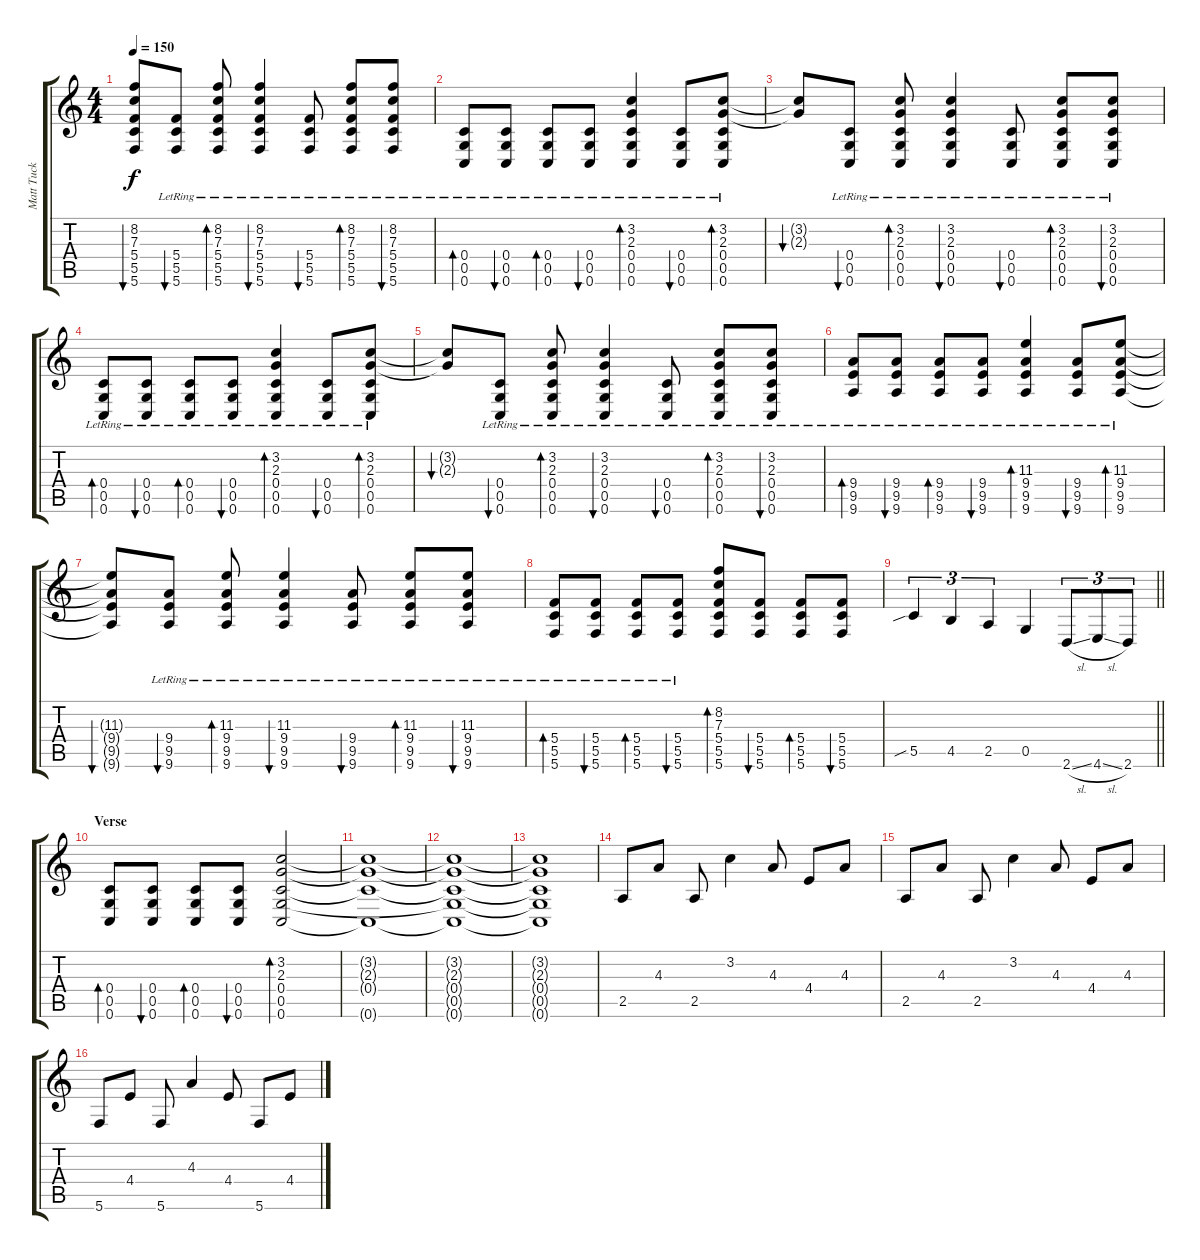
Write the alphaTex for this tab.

\track ("Matt Tuck" "Matt Tuck") {instrument acousticguitarsteel}
\staff {score tabs}
\tuning (D4 A3 F3 C3 G2 C2) {hide}
\ts (4 4)
\tempo 150
\clef g2
\ks c
(8.2{t} 7.3{t} 5.4{t} 5.5{t} 5.6{t}).8{bu 60 dy f} (5.4{lr} 5.5{lr} 5.6{lr}).8{bu 60} (8.2{lr} 7.3{lr} 5.4{lr} 5.5{lr} 5.6{lr}).8{bd 60} (8.2{lr} 7.3{lr} 5.4{lr} 5.5{lr} 5.6{lr}).4{bu 60} (5.4{lr} 5.5{lr} 5.6{lr}).8{bu 60} (8.2{lr} 7.3{lr} 5.4{lr} 5.5{lr} 5.6{lr}).8{bd 60} (8.2{lr} 7.3{lr} 5.4{lr} 5.5{lr} 5.6{lr}).8{bu 60} |
(0.4{lr} 0.5{lr} 0.6{lr}).8{bd 60} (0.4{lr} 0.5{lr} 0.6{lr}).8{bu 60} (0.4{lr} 0.5{lr} 0.6{lr}).8{bd 60} (0.4{lr} 0.5{lr} 0.6{lr}).8{bu 60} (3.2{lr} 2.3{lr} 0.4{lr} 0.5{lr} 0.6{lr}).4{bd 60} (0.4{lr} 0.5{lr} 0.6{lr}).8{bu 60} (3.2{lr} 2.3{lr} 0.4{lr} 0.5{lr} 0.6{lr}).8{bd 60} |
(3.2{t} 2.3{t}).8{bu 60} (0.4{lr} 0.5{lr} 0.6{lr}).8{bu 60} (3.2{lr} 2.3{lr} 0.4{lr} 0.5{lr} 0.6{lr}).8{bd 60} (3.2{lr} 2.3{lr} 0.4{lr} 0.5{lr} 0.6{lr}).4{bu 60} (0.4{lr} 0.5{lr} 0.6{lr}).8{bu 60} (3.2{lr} 2.3{lr} 0.4{lr} 0.5{lr} 0.6{lr}).8{bd 60} (3.2{lr} 2.3{lr} 0.4{lr} 0.5{lr} 0.6{lr}).8{bu 60} |
(0.4{lr} 0.5{lr} 0.6{lr}).8{bd 60} (0.4{lr} 0.5{lr} 0.6{lr}).8{bu 60} (0.4{lr} 0.5{lr} 0.6{lr}).8{bd 60} (0.4{lr} 0.5{lr} 0.6{lr}).8{bu 60} (3.2{lr} 2.3{lr} 0.4{lr} 0.5{lr} 0.6{lr}).4{bd 60} (0.4{lr} 0.5{lr} 0.6{lr}).8{bu 60} (3.2{lr} 2.3{lr} 0.4{lr} 0.5{lr} 0.6{lr}).8{bd 60} |
(3.2{t} 2.3{t}).8{bu 60} (0.4{lr} 0.5{lr} 0.6{lr}).8{bu 60} (3.2{lr} 2.3{lr} 0.4{lr} 0.5{lr} 0.6{lr}).8{bd 60} (3.2{lr} 2.3{lr} 0.4{lr} 0.5{lr} 0.6{lr}).4{bu 60} (0.4{lr} 0.5{lr} 0.6{lr}).8{bu 60} (3.2{lr} 2.3{lr} 0.4{lr} 0.5{lr} 0.6{lr}).8{bd 60} (3.2{lr} 2.3{lr} 0.4{lr} 0.5{lr} 0.6{lr}).8{bu 60} |
(9.4{lr} 9.5{lr} 9.6{lr}).8{bd 60} (9.4{lr} 9.5{lr} 9.6{lr}).8{bu 60} (9.4{lr} 9.5{lr} 9.6{lr}).8{bd 60} (9.4{lr} 9.5{lr} 9.6{lr}).8{bu 60} (11.3{lr} 9.4{lr} 9.5{lr} 9.6{lr}).4{bd 60} (9.4{lr} 9.5{lr} 9.6{lr}).8{bu 60} (11.3{lr} 9.4{lr} 9.5{lr} 9.6{lr}).8{bd 60} |
(11.3{t} 9.4{t} 9.5{t} 9.6{t}).8{bu 60} (9.4{lr} 9.5{lr} 9.6{lr}).8{bu 60} (11.3{lr} 9.4{lr} 9.5{lr} 9.6{lr}).8{bd 60} (11.3{lr} 9.4{lr} 9.5{lr} 9.6{lr}).4{bu 60} (9.4{lr} 9.5{lr} 9.6{lr}).8{bu 60} (11.3{lr} 9.4{lr} 9.5{lr} 9.6{lr}).8{bd 60} (11.3{lr} 9.4{lr} 9.5{lr} 9.6{lr}).8{bu 60} |
(5.4{lr} 5.5{lr} 5.6{lr}).8{bd 60} (5.4{lr} 5.5{lr} 5.6{lr}).8{bu 60} (5.4{lr} 5.5{lr} 5.6{lr}).8{bd 60} (5.4{lr} 5.5{lr} 5.6{lr}).8{bu 60} (8.2 7.3 5.4 5.5 5.6).8{bd 60} (5.4 5.5 5.6).8{bu 60} (5.4 5.5 5.6).8{bd 60} (5.4 5.5 5.6).8{bu 60} |
\barLineRight lightlight
5.5{sib}.4{tu (3 2)} 4.5.4{tu (3 2)} 2.5.4{tu (3 2)} 0.5.4 2.6{sl}.8{tu (3 2)} 4.6{sl}.8{tu (3 2)} 2.6.8{tu (3 2)} |
\section ("" "Verse")
(0.4 0.5 0.6).8{bd 60} (0.4 0.5 0.6).8{bu 60} (0.4 0.5 0.6).8{bd 60} (0.4 0.5 0.6).8{bu 60} (3.2 2.3 0.4 0.5 0.6).2{bd 240} |
(3.2{t} 2.3{t} 0.4{t} 0.6{t}).1 |
(3.2{t} 2.3{t} 0.4{t} 0.5{t} 0.6{t}).1 |
(3.2{t} 2.3{t} 0.4{t} 0.5{t} 0.6{t}).1 |
2.5.8 4.3.8 2.5.8 3.2.4 4.3.8 4.4.8 4.3.8 |
2.5.8 4.3.8 2.5.8 3.2.4 4.3.8 4.4.8 4.3.8 |
5.6.8 4.4.8 5.6.8 4.3.4 4.4.8 5.6.8 4.4.8
